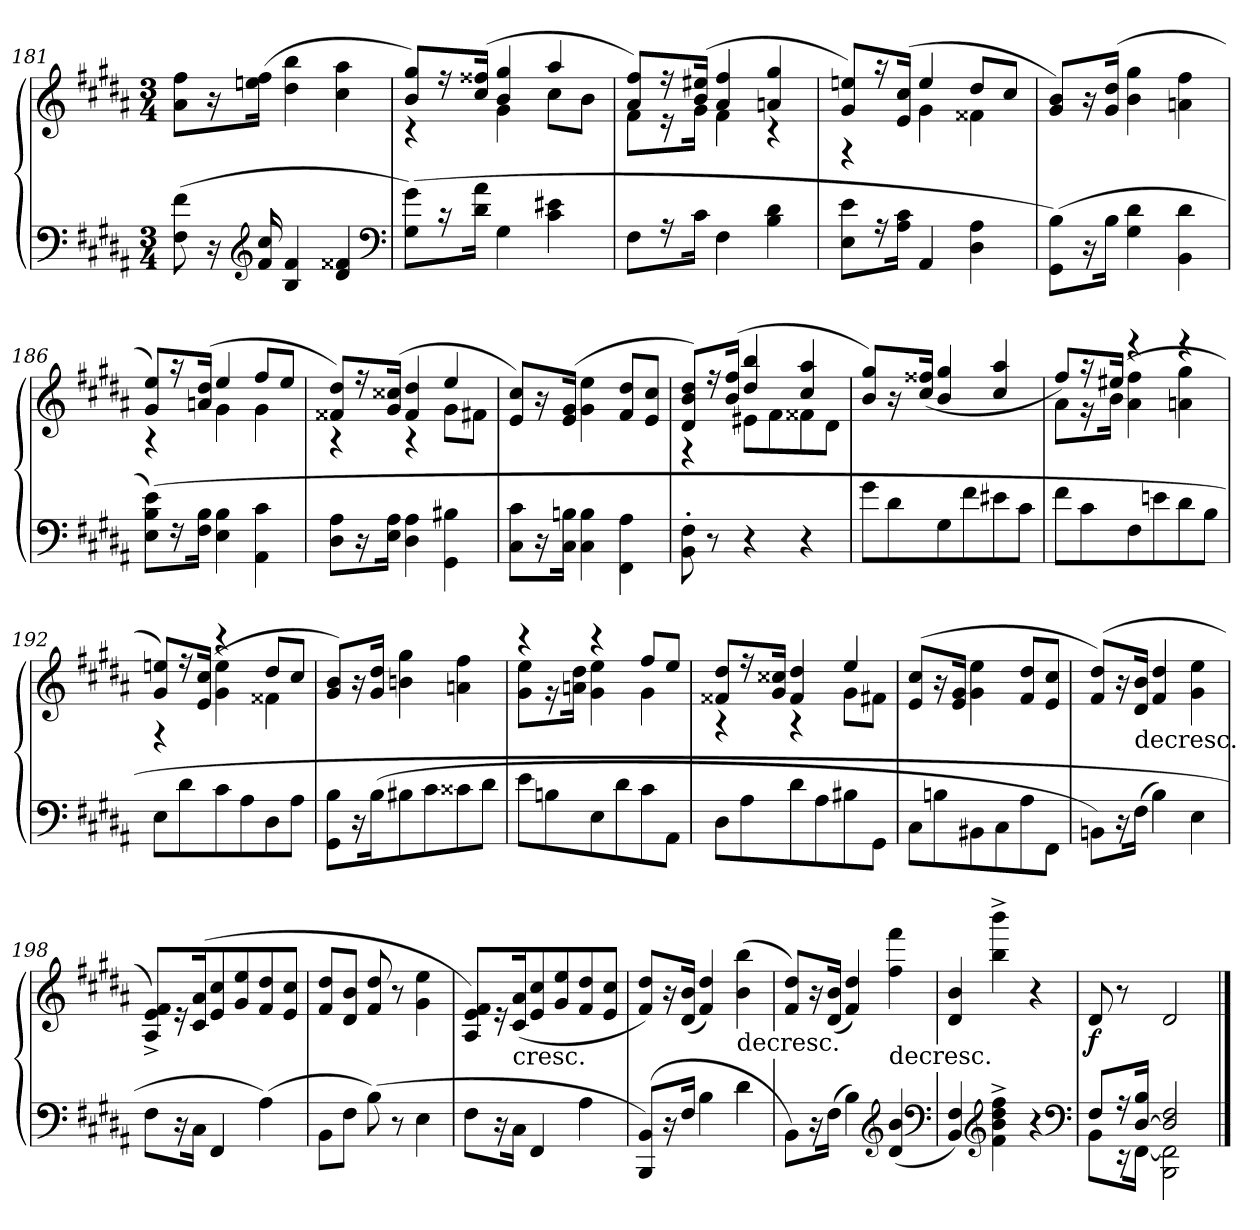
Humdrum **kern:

**kern	**kern	**dynam
*part1	*part1	*part1
*staff2	*staff1	*staff1/2
*clefF4	*clefG2	*
*k[f#c#g#d#a#]	*k[f#c#g#d#a#]	*
*M3/4	*M3/4	*
=181	=181	=181
(8F#\ 8f#\	8a#\ 8ff#\L	.
16r	16r	.
*clefG2	*	*
16f#/ 16cc#/	(16een\ 16ff#\Jk	.
4B/ 4f#/	4dd#\ 4bb\	.
4d#/ 4f##X/	4cc#\ 4aa#\	.
*clefF4	*	*
=182	=182	=182
*	*^	*
(8G#\ 8g#\L)	8b/ 8gg#/L)	4r	.
16r	16r	.	.
16d#\ 16a#\Jk	(16cc#/ 16ff##X/Jk	.	.
4G#\	4b/ 4gg#/	4g#\	.
4c#\ 4e#X\	4aa#/	8cc#\L	.
.	.	8b\J	.
=183	=183	=183	=183
8F#\L	8a#/ 8ff#/L)	8f#\L	.
16r	16r	16r	.
16c#\Jk	(16b/ 16ee#X/Jk	16g#\Jk	.
4F#\	4a#/ 4ff#/	4f#\	.
4B\ 4d#\	4an/ 4gg#/	4r	.
=184	=184	=184	=184
8E\ 8e\L	8g#/ 8een/L)	4r	.
16r	16r	.	.
16A#\ 16c#\Jk	(16e/ 16cc#/Jk	.	.
4AA#/	4ee/	4g#\	.
4D#\ 4A#\	8dd#/L	4f##X\	.
.	8cc#/J	.	.
*	*v	*v	*
=185	=185	=185
(8GG#\ 8B\L)	8g#/ 8b/L)	.
16r	16r	.
16B\Jk	(16g#/ 16dd#/Jk	.
4G#\ 4d#\	4b\ 4gg#\	.
4BB\ 4d#\	4an\ 4ff#\	.
=186	=186	=186
*	*^	*
(8E\ 8B\ 8e\L)	8g#/ 8ee/L)	4r	.
16r	16r	.	.
16F#\ 16B\Jk	(16an/ 16dd#/Jk	.	.
4E\ 4B\	4ee/	4g#\	.
4AA#\ 4c#\	8ff#/L	4g#\	.
.	8ee/J	.	.
=187	=187	=187	=187
8D#\ 8A#\L	8f##X/ 8dd#/L)	4r	.
16r	16r	.	.
16E\ 16A#\Jk	(16g#/ 16cc##X/Jk	.	.
4D#\ 4A#\	4f##/ 4dd#/	4r	.
4GG#\ 4B#X\	4ee/	8g#\L	.
.	.	8f#X\J	.
*	*v	*v	*
=188	=188	=188
8C#\ 8c#\L	8e/ 8cc#/L)	.
16r	16r	.
16C#\ 16Bn\Jk	(16e/ 16g#/Jk	.
4C#\ 4B\	4g#\ 4ee\	.
4FF#\ 4A#\	8f#/ 8dd#/L	.
.	8e/ 8cc#/J	.
=189	=189	=189
*	*^	*
8BB'\ 8F#'\	8d#/ 8b/ 8dd#/L)	4r	.
8r	16r	.	.
.	(16b/ 16ff#/Jk	.	.
4r	4dd#/ 4bb/	8e#X\L	.
.	.	8f#\	.
4r	4cc#/ 4aa#/	8f##X\	.
.	.	8d#\J	.
*	*v	*v	*
=190	=190	=190
8g#\L	8b/ 8gg#/L)	.
8d#\	16r	.
.	(16cc#/ 16ff##X/Jk	.
8G#\	4b/ 4gg#/	.
8f#\	.	.
8e#X\	4cc#/ 4aa#/	.
8c#\J	.	.
=191	=191	=191
*	*^	*
8f#\L	8ff#/L)	8a#\L	.
8c#\	16r	16r	.
.	(16ee#X/Jk	16b\Jk	.
8F#\	4r	4a#\ 4ff#\	.
8en\	.	.	.
8d#\	4r	4an\ 4gg#\	.
8B\J	.	.	.
=192	=192	=192	=192
8E\L	8g#/ 8een/L)	4r	.
8d#\	16r	.	.
.	(16e/ 16cc#/Jk	.	.
8c#\	4r	4g#\ 4ee\	.
8A#\	.	.	.
8D#\	8dd#/L	4f##X\	.
8A#\J	8cc#/J	.	.
*	*v	*v	*
=193	=193	=193
8GG#\ 8B\L	8g#/ 8b/L)	.
16r	16r	.
(16B\K	16g#/ 16dd#/Jk	.
8B#X\	4bn\ 4gg#\	.
8c#\	.	.
8c##X\	4an\ 4ff#\	.
8d#\J	.	.
=194	=194	=194
*	*^	*
8e\L	4r	8g#\ 8ee\L	.
8Bn\	.	16r	.
.	.	16an\ 16dd#\Jk	.
8E\	4r	4g#\ 4ee\	.
8d#\	.	.	.
8c#\	8ff#/L	4g#\	.
8AA#\J	8ee/J	.	.
=195	=195	=195	=195
8D#\L	8f##X/ 8dd#/L	4r	.
8A#\	16r	.	.
.	16g#/ 16cc##X/Jk	.	.
8d#\	4f##/ 4dd#/	4r	.
8A#\	.	.	.
8B#X\	4ee/	8g#\L	.
8GG#\J	.	8f#X\J	.
*	*v	*v	*
=196	=196	=196
8C#\L	(8e/ 8cc#/L	.
8Bn\	16r	.
.	16e/ 16g#/Jk	.
8BB#X\	4g#\ 4ee\	.
8C#\	.	.
8A#\	8f#/ 8dd#/L	.
8FF#\J	8e/ 8cc#/J	.
=197	=197	=197
8BBn\L)	(8f#/ 8dd#/L)	.
16r	16r	.
!	!LO:TX:c:t=decresc.	!
(16F#\Jk	16d#/ 16b/Jk	.
4B\)	4f#/ 4dd#/	.
4E\	4g#\ 4ee\	.
=198	=198	=198
8F#\L	8A#^/ 8e^/ 8f#^/L)	.
16r	16r	.
16C#\Jk	(16c#/ 16a#/K	.
4FF#/	8e/ 8cc#/	.
.	8g#/ 8ee/	.
(4A#\)	8f#/ 8dd#/	.
.	8e/ 8cc#/J	.
=199	=199	=199
8BB\L	8f#/ 8dd#/L	.
8F#\J	8d#/ 8b/J	.
(8B\)	8f#/ 8dd#/	.
8r	8r	.
4E\	4g#\ 4ee\	.
=200	=200	=200
8F#\L	8A#/ 8e/ 8f#/L)	.
16r	16r	.
!	!LO:TX:c:t=cresc.	!
16C#\Jk	(16c#/ 16a#/K	.
4FF#/	8e/ 8cc#/	.
.	8g#/ 8ee/	.
4A#\	8f#/ 8dd#/	.
.	8e/ 8cc#/J	.
=201	=201	=201
(8BBB/ 8BB/L)	8f#/ 8dd#/L)	.
16r	16r	.
16F#/Jk	(16d#/ 16b/Jk	.
4B\	4f#/ 4dd#/)	.
!	!LO:TX:c:t=decresc.	!
4d#\	(4b\ 4bb\	.
=202	=202	=202
8BB\L)	8f#/ 8dd#/L)	.
16r	16r	.
(16F#\Jk	(16d#/ 16b/Jk	.
4B\)	4f#/ 4dd#/)	.
*clefG2	*	*
!	!LO:TX:c:t=decresc.	!
(4d#/ 4b/	4ff#\ 4fff#\	.
*clefF4	*	*
=203	=203	=203
4BB/ 4F#/)	4d#/ 4b/	.
*clefG2	*	*
4f#^\ 4b^\ 4dd#^\ 4ff#^\	4bb^\ 4bbb^\	.
4r	4r	.
*clefF4	*	*
=204	=204	=204
*^	*	*
8F#/L	8BB\L	8d#/	f
16r	16r	8r	.
[16D#/ 16B/Jk	[16FF#\Jk	.	.
2D#]/ 2F#/	2BBB\ 2FF#]\	2d#/	.
*v	*v	*	*
==	==	==
*-	*-	*-
